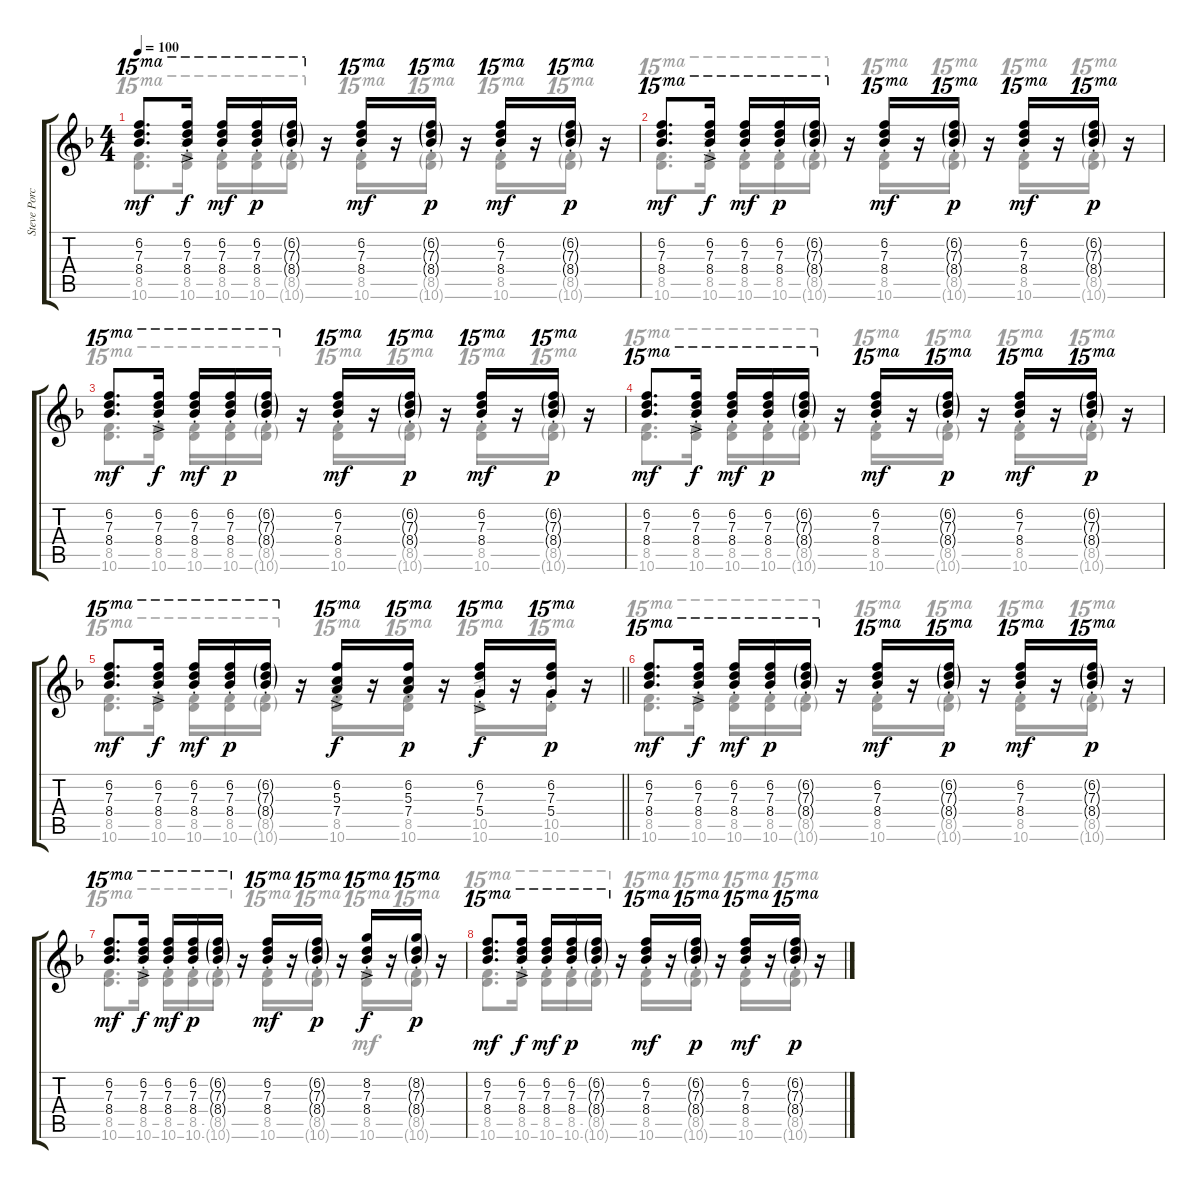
\track ("Steve Porcaro-2" "Steve Porc") {instrument rockorgan}
\staff {score tabs}
\tuning (E7 B6 G6 D6 A5 E5) {hide}
\voice
\ts (4 4)
\tempo 100
\clef g2
\ks f
(6.2 7.3 8.4).8{d ot 15ma dy mf} (6.2{ac st} 7.3{ac st} 8.4{ac st}).16{ot 15ma dy f} (6.2{st} 7.3{st} 8.4{st}).16{ot 15ma dy mf} (6.2{st} 7.3{st} 8.4{st}).16{ot 15ma dy p} (6.2{g st} 7.3{g st} 8.4{g st}).16{ot 15ma} r.16 (6.2{st} 7.3{st} 8.4{st}).16{ot 15ma dy mf} r.16 (6.2{g st} 7.3{g st} 8.4{g st}).16{ot 15ma dy p} r.16 (6.2{st} 7.3{st} 8.4{st}).16{ot 15ma dy mf} r.16 (6.2{g st} 7.3{g st} 8.4{g st}).16{ot 15ma dy p} r.16 |
(6.2 7.3 8.4).8{d ot 15ma dy mf} (6.2{ac st} 7.3{ac st} 8.4{ac st}).16{ot 15ma dy f} (6.2{st} 7.3{st} 8.4{st}).16{ot 15ma dy mf} (6.2{st} 7.3{st} 8.4{st}).16{ot 15ma dy p} (6.2{g st} 7.3{g st} 8.4{g st}).16{ot 15ma} r.16 (6.2{st} 7.3{st} 8.4{st}).16{ot 15ma dy mf} r.16 (6.2{g st} 7.3{g st} 8.4{g st}).16{ot 15ma dy p} r.16 (6.2{st} 7.3{st} 8.4{st}).16{ot 15ma dy mf} r.16 (6.2{g st} 7.3{g st} 8.4{g st}).16{ot 15ma dy p} r.16 |
(6.2 7.3 8.4).8{d ot 15ma dy mf} (6.2{ac st} 7.3{ac st} 8.4{ac st}).16{ot 15ma dy f} (6.2{st} 7.3{st} 8.4{st}).16{ot 15ma dy mf} (6.2{st} 7.3{st} 8.4{st}).16{ot 15ma dy p} (6.2{g st} 7.3{g st} 8.4{g st}).16{ot 15ma} r.16 (6.2{st} 7.3{st} 8.4{st}).16{ot 15ma dy mf} r.16 (6.2{g st} 7.3{g st} 8.4{g st}).16{ot 15ma dy p} r.16 (6.2{st} 7.3{st} 8.4{st}).16{ot 15ma dy mf} r.16 (6.2{g st} 7.3{g st} 8.4{g st}).16{ot 15ma dy p} r.16 |
(6.2 7.3 8.4).8{d ot 15ma dy mf} (6.2{ac st} 7.3{ac st} 8.4{ac st}).16{ot 15ma dy f} (6.2{st} 7.3{st} 8.4{st}).16{ot 15ma dy mf} (6.2{st} 7.3{st} 8.4{st}).16{ot 15ma dy p} (6.2{g st} 7.3{g st} 8.4{g st}).16{ot 15ma} r.16 (6.2{st} 7.3{st} 8.4{st}).16{ot 15ma dy mf} r.16 (6.2{g st} 7.3{g st} 8.4{g st}).16{ot 15ma dy p} r.16 (6.2{st} 7.3{st} 8.4{st}).16{ot 15ma dy mf} r.16 (6.2{g st} 7.3{g st} 8.4{g st}).16{ot 15ma dy p} r.16 |
\barLineRight lightlight
(6.2 7.3 8.4).8{d ot 15ma dy mf} (6.2{ac st} 7.3{ac st} 8.4{ac st}).16{ot 15ma dy f} (6.2{st} 7.3{st} 8.4{st}).16{ot 15ma dy mf} (6.2{st} 7.3{st} 8.4{st}).16{ot 15ma dy p} (6.2{g st} 7.3{g st} 8.4{g st}).16{ot 15ma} r.16 (6.2{ac st} 5.3{ac st} 7.4{ac st}).16{ot 15ma dy f} r.16 (6.2{st} 5.3{st} 7.4{st}).16{ot 15ma dy p} r.16 (6.2{ac st} 7.3{ac st} 5.4{ac st}).16{ot 15ma dy f} r.16 (6.2{st} 7.3{st} 5.4{st}).16{ot 15ma dy p} r.16 |
(6.2 7.3 8.4).8{d ot 15ma dy mf} (6.2{ac st} 7.3{ac st} 8.4{ac st}).16{ot 15ma dy f} (6.2{st} 7.3{st} 8.4{st}).16{ot 15ma dy mf} (6.2{st} 7.3{st} 8.4{st}).16{ot 15ma dy p} (6.2{g st} 7.3{g st} 8.4{g st}).16{ot 15ma} r.16 (6.2{st} 7.3{st} 8.4{st}).16{ot 15ma dy mf} r.16 (6.2{g st} 7.3{g st} 8.4{g st}).16{ot 15ma dy p} r.16 (6.2{st} 7.3{st} 8.4{st}).16{ot 15ma dy mf} r.16 (6.2{g st} 7.3{g st} 8.4{g st}).16{ot 15ma dy p} r.16 |
(6.2 7.3 8.4).8{d ot 15ma dy mf} (6.2{ac st} 7.3{ac st} 8.4{ac st}).16{ot 15ma dy f} (6.2{st} 7.3{st} 8.4{st}).16{ot 15ma dy mf} (6.2{st} 7.3{st} 8.4{st}).16{ot 15ma dy p} (6.2{g st} 7.3{g st} 8.4{g st}).16{ot 15ma} r.16 (6.2{st} 7.3{st} 8.4{st}).16{ot 15ma dy mf} r.16 (6.2{g st} 7.3{g st} 8.4{g st}).16{ot 15ma dy p} r.16 (8.2{ac st} 7.3{ac st} 8.4{ac st}).16{ot 15ma dy f} r.16 (8.2{g st} 7.3{g st} 8.4{g st}).16{ot 15ma dy p} r.16 |
(6.2 7.3 8.4).8{d ot 15ma dy mf} (6.2{ac st} 7.3{ac st} 8.4{ac st}).16{ot 15ma dy f} (6.2{st} 7.3{st} 8.4{st}).16{ot 15ma dy mf} (6.2{st} 7.3{st} 8.4{st}).16{ot 15ma dy p} (6.2{g st} 7.3{g st} 8.4{g st}).16{ot 15ma} r.16 (6.2{st} 7.3{st} 8.4{st}).16{ot 15ma dy mf} r.16 (6.2{g st} 7.3{g st} 8.4{g st}).16{ot 15ma dy p} r.16 (6.2{st} 7.3{st} 8.4{st}).16{ot 15ma dy mf} r.16 (6.2{g st} 7.3{g st} 8.4{g st}).16{ot 15ma dy p} r.16
\voice
\clef g2
\ottava regular
\simile none
\ks f
(8.5 10.6).8{d ot 15ma dy mf} (8.5{ac st} 10.6{ac st}).16{ot 15ma dy f} (8.5{st} 10.6{st}).16{ot 15ma dy mf} (8.5{st} 10.6{st}).16{ot 15ma dy p} (8.5{g st} 10.6{g st}).16{ot 15ma} r.16 (8.5{st} 10.6{st}).16{ot 15ma dy mf} r.16 (8.5{g st} 10.6{g st}).16{ot 15ma dy p} r.16 (8.5{st} 10.6{st}).16{ot 15ma dy mf} r.16 (8.5{g st} 10.6{g st}).16{ot 15ma dy p} r.16 |
(8.5 10.6).8{d ot 15ma dy mf} (8.5{ac st} 10.6{ac st}).16{ot 15ma dy f} (8.5{st} 10.6{st}).16{ot 15ma dy mf} (8.5{st} 10.6{st}).16{ot 15ma dy p} (8.5{g st} 10.6{g st}).16{ot 15ma} r.16 (8.5{st} 10.6{st}).16{ot 15ma dy mf} r.16 (8.5{g st} 10.6{g st}).16{ot 15ma dy p} r.16 (8.5{st} 10.6{st}).16{ot 15ma dy mf} r.16 (8.5{g st} 10.6{g st}).16{ot 15ma dy p} r.16 |
(8.5 10.6).8{d ot 15ma dy mf} (8.5{ac st} 10.6{ac st}).16{ot 15ma dy f} (8.5{st} 10.6{st}).16{ot 15ma dy mf} (8.5{st} 10.6{st}).16{ot 15ma dy p} (8.5{g st} 10.6{g st}).16{ot 15ma} r.16 (8.5{st} 10.6{st}).16{ot 15ma dy mf} r.16 (8.5{g st} 10.6{g st}).16{ot 15ma dy p} r.16 (8.5{st} 10.6{st}).16{ot 15ma dy mf} r.16 (8.5{g st} 10.6{g st}).16{ot 15ma dy p} r.16 |
(8.5 10.6).8{d ot 15ma dy mf} (8.5{ac st} 10.6{ac st}).16{ot 15ma dy f} (8.5{st} 10.6{st}).16{ot 15ma dy mf} (8.5{st} 10.6{st}).16{ot 15ma dy p} (8.5{g st} 10.6{g st}).16{ot 15ma} r.16 (8.5{st} 10.6{st}).16{ot 15ma dy mf} r.16 (8.5{g st} 10.6{g st}).16{ot 15ma dy p} r.16 (8.5{st} 10.6{st}).16{ot 15ma dy mf} r.16 (8.5{g st} 10.6{g st}).16{ot 15ma dy p} r.16 |
\barLineRight lightlight
(8.5 10.6).8{d ot 15ma dy mf} (8.5{ac st} 10.6{ac st}).16{ot 15ma dy f} (8.5{st} 10.6{st}).16{ot 15ma dy mf} (8.5{st} 10.6{st}).16{ot 15ma dy p} (8.5{g st} 10.6{g st}).16{ot 15ma} r.16 (8.5{ac st} 10.6{ac st}).16{ot 15ma dy f} r.16 (8.5{st} 10.6{st}).16{ot 15ma dy p} r.16 (10.5{ac st} 10.6{ac st}).16{ot 15ma dy f} r.16 (10.5{st} 10.6{st}).16{ot 15ma dy p} r.16 |
(8.5 10.6).8{d ot 15ma dy mf} (8.5{ac st} 10.6{ac st}).16{ot 15ma dy f} (8.5{st} 10.6{st}).16{ot 15ma dy mf} (8.5{st} 10.6{st}).16{ot 15ma dy p} (8.5{g st} 10.6{g st}).16{ot 15ma} r.16 (8.5{st} 10.6{st}).16{ot 15ma dy mf} r.16 (8.5{g st} 10.6{g st}).16{ot 15ma dy p} r.16 (8.5{st} 10.6{st}).16{ot 15ma dy mf} r.16 (8.5{g st} 10.6{g st}).16{ot 15ma dy p} r.16 |
(8.5 10.6).8{d ot 15ma dy mf} (8.5{ac st} 10.6{ac st}).16{ot 15ma dy f} (8.5{st} 10.6{st}).16{ot 15ma dy mf} (8.5{st} 10.6{st}).16{ot 15ma dy p} (8.5{g st} 10.6{g st}).16{ot 15ma} r.16 (8.5{st} 10.6{st}).16{ot 15ma dy mf} r.16 (8.5{g st} 10.6{g st}).16{ot 15ma dy p} r.16 (8.5{st} 10.6{st}).16{ot 15ma dy mf} r.16 (8.5{g st} 10.6{g st}).16{ot 15ma dy p} r.16 |
(8.5 10.6).8{d ot 15ma dy mf} (8.5{ac st} 10.6{ac st}).16{ot 15ma dy f} (8.5{st} 10.6{st}).16{ot 15ma dy mf} (8.5{st} 10.6{st}).16{ot 15ma dy p} (8.5{g st} 10.6{g st}).16{ot 15ma} r.16 (8.5{st} 10.6{st}).16{ot 15ma dy mf} r.16 (8.5{g st} 10.6{g st}).16{ot 15ma dy p} r.16 (8.5{st} 10.6{st}).16{ot 15ma dy mf} r.16 (8.5{g st} 10.6{g st}).16{ot 15ma dy p} r.16
